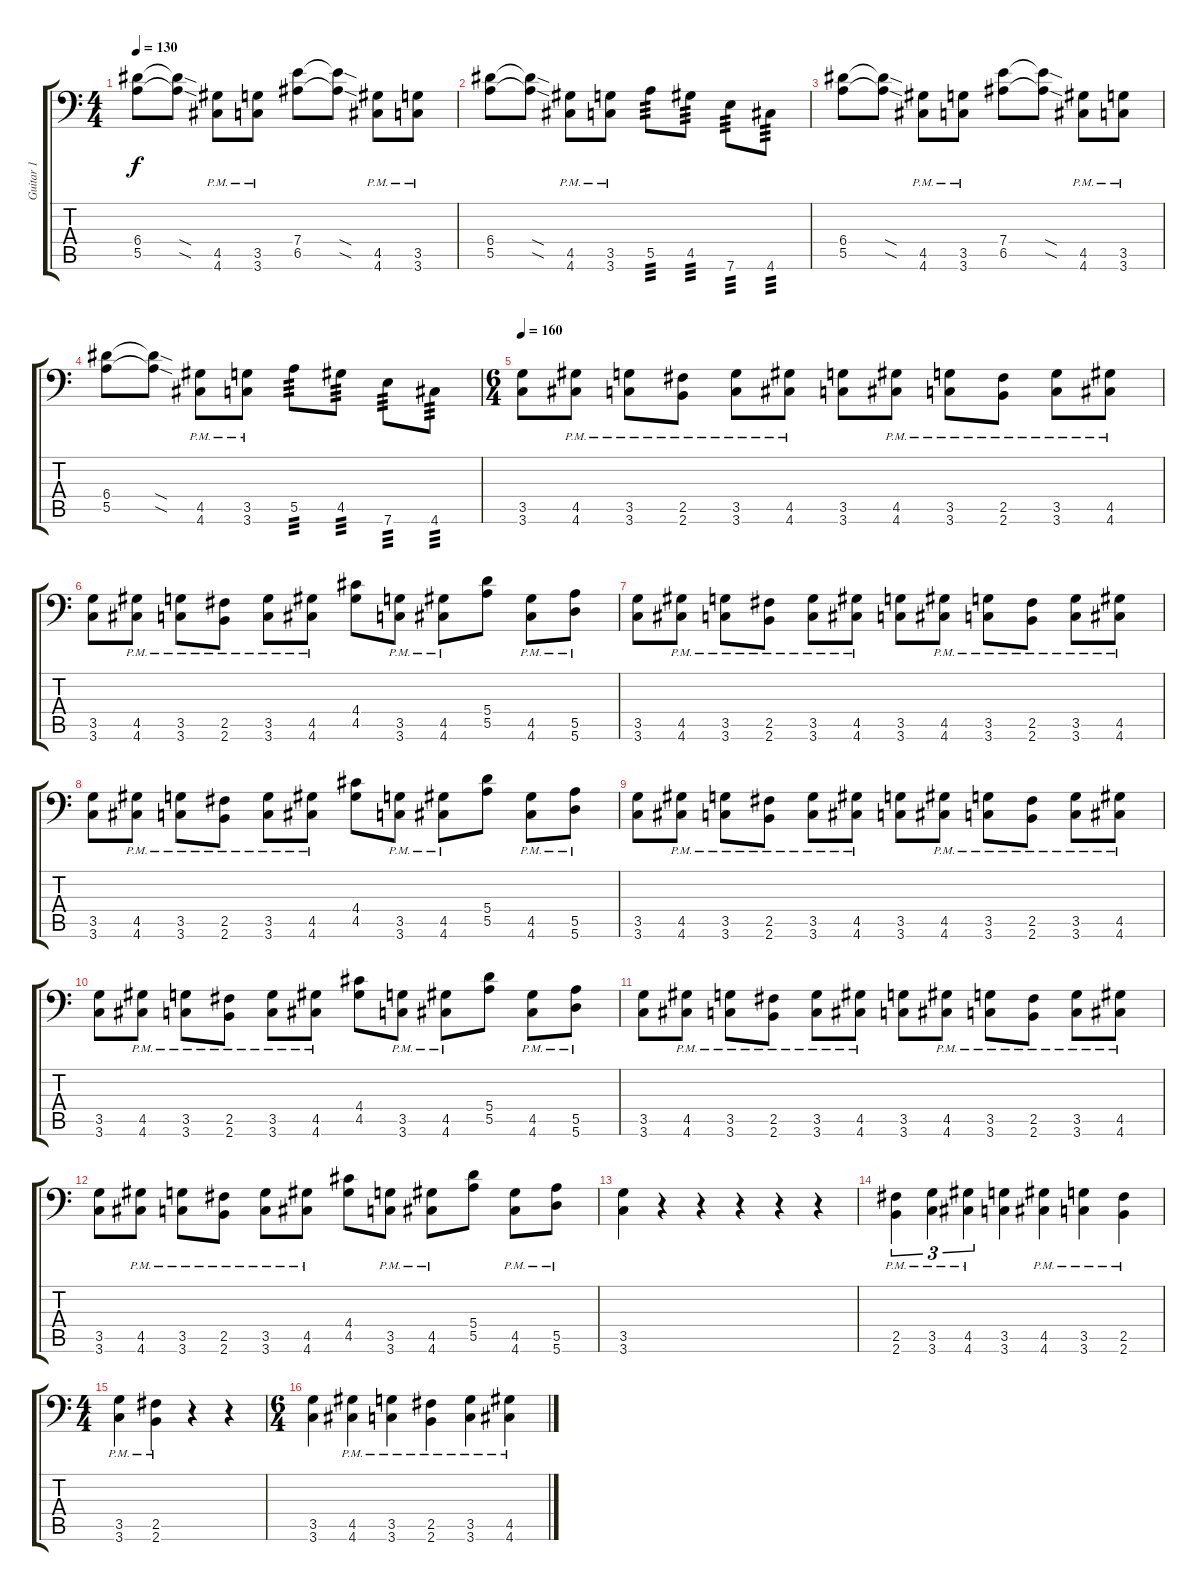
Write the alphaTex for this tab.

\track ("Guitar 1" "Guitar 1") {instrument distortionguitar}
\staff {score tabs}
\tuning (B3 Gb3 D3 A2 E2 A1) {hide}
\ts (4 4)
\tempo 130
\clef f4
\ks c
(6.4 5.5).8{dy f} (6.4{sod t} 5.5{sod t}).8 (4.5{pm} 4.6{pm}).8 (3.5{pm} 3.6{pm}).8 (7.4 6.5).8 (7.4{sod t} 6.5{sod t}).8 (4.5{pm} 4.6{pm}).8 (3.5{pm} 3.6{pm}).8 |
(6.4 5.5).8 (6.4{sod t} 5.5{sod t}).8 (4.5{pm} 4.6{pm}).8 (3.5{pm} 3.6{pm}).8 5.5.8{tp 3} 4.5.8{tp 3} 7.6.8{tp 3} 4.6.8{tp 3} |
(6.4 5.5).8 (6.4{sod t} 5.5{sod t}).8 (4.5{pm} 4.6{pm}).8 (3.5{pm} 3.6{pm}).8 (7.4 6.5).8 (7.4{sod t} 6.5{sod t}).8 (4.5{pm} 4.6{pm}).8 (3.5{pm} 3.6{pm}).8 |
(6.4 5.5).8 (6.4{sod t} 5.5{sod t}).8 (4.5{pm} 4.6{pm}).8 (3.5{pm} 3.6{pm}).8 5.5.8{tp 3} 4.5.8{tp 3} 7.6.8{tp 3} 4.6.8{tp 3} |
\ts (6 4)
\tempo 160
(3.5 3.6).8 (4.5{pm} 4.6{pm}).8 (3.5{pm} 3.6{pm}).8 (2.5{pm} 2.6{pm}).8 (3.5{pm} 3.6{pm}).8 (4.5{pm} 4.6{pm}).8 (3.5 3.6).8 (4.5{pm} 4.6{pm}).8 (3.5{pm} 3.6{pm}).8 (2.5{pm} 2.6{pm}).8 (3.5{pm} 3.6{pm}).8 (4.5{pm} 4.6{pm}).8 |
(3.5 3.6).8 (4.5{pm} 4.6{pm}).8 (3.5{pm} 3.6{pm}).8 (2.5{pm} 2.6{pm}).8 (3.5{pm} 3.6{pm}).8 (4.5{pm} 4.6{pm}).8 (4.4 4.5).8 (3.5{pm} 3.6{pm}).8 (4.5{pm} 4.6{pm}).8 (5.4 5.5).8 (4.5{pm} 4.6{pm}).8 (5.5{pm} 5.6{pm}).8 |
(3.5 3.6).8 (4.5{pm} 4.6{pm}).8 (3.5{pm} 3.6{pm}).8 (2.5{pm} 2.6{pm}).8 (3.5{pm} 3.6{pm}).8 (4.5{pm} 4.6{pm}).8 (3.5 3.6).8 (4.5{pm} 4.6{pm}).8 (3.5{pm} 3.6{pm}).8 (2.5{pm} 2.6{pm}).8 (3.5{pm} 3.6{pm}).8 (4.5{pm} 4.6{pm}).8 |
(3.5 3.6).8 (4.5{pm} 4.6{pm}).8 (3.5{pm} 3.6{pm}).8 (2.5{pm} 2.6{pm}).8 (3.5{pm} 3.6{pm}).8 (4.5{pm} 4.6{pm}).8 (4.4 4.5).8 (3.5{pm} 3.6{pm}).8 (4.5{pm} 4.6{pm}).8 (5.4 5.5).8 (4.5{pm} 4.6{pm}).8 (5.5{pm} 5.6{pm}).8 |
(3.5 3.6).8 (4.5{pm} 4.6{pm}).8 (3.5{pm} 3.6{pm}).8 (2.5{pm} 2.6{pm}).8 (3.5{pm} 3.6{pm}).8 (4.5{pm} 4.6{pm}).8 (3.5 3.6).8 (4.5{pm} 4.6{pm}).8 (3.5{pm} 3.6{pm}).8 (2.5{pm} 2.6{pm}).8 (3.5{pm} 3.6{pm}).8 (4.5{pm} 4.6{pm}).8 |
(3.5 3.6).8 (4.5{pm} 4.6{pm}).8 (3.5{pm} 3.6{pm}).8 (2.5{pm} 2.6{pm}).8 (3.5{pm} 3.6{pm}).8 (4.5{pm} 4.6{pm}).8 (4.4 4.5).8 (3.5{pm} 3.6{pm}).8 (4.5{pm} 4.6{pm}).8 (5.4 5.5).8 (4.5{pm} 4.6{pm}).8 (5.5{pm} 5.6{pm}).8 |
(3.5 3.6).8 (4.5{pm} 4.6{pm}).8 (3.5{pm} 3.6{pm}).8 (2.5{pm} 2.6{pm}).8 (3.5{pm} 3.6{pm}).8 (4.5{pm} 4.6{pm}).8 (3.5 3.6).8 (4.5{pm} 4.6{pm}).8 (3.5{pm} 3.6{pm}).8 (2.5{pm} 2.6{pm}).8 (3.5{pm} 3.6{pm}).8 (4.5{pm} 4.6{pm}).8 |
(3.5 3.6).8 (4.5{pm} 4.6{pm}).8 (3.5{pm} 3.6{pm}).8 (2.5{pm} 2.6{pm}).8 (3.5{pm} 3.6{pm}).8 (4.5{pm} 4.6{pm}).8 (4.4 4.5).8 (3.5{pm} 3.6{pm}).8 (4.5{pm} 4.6{pm}).8 (5.4 5.5).8 (4.5{pm} 4.6{pm}).8 (5.5{pm} 5.6{pm}).8 |
(3.5 3.6).4 r.4 r.4 r.4 r.4 r.4 |
(2.5{pm} 2.6{pm}).4{tu (3 2)} (3.5{pm} 3.6{pm}).4{tu (3 2)} (4.5{pm} 4.6{pm}).4{tu (3 2)} (3.5 3.6).4 (4.5{pm} 4.6{pm}).4 (3.5{pm} 3.6{pm}).4 (2.5{pm} 2.6{pm}).4 |
\ts (4 4)
(3.5{pm} 3.6{pm}).4 (2.5{pm} 2.6{pm}).4 r.4 r.4 |
\ts (6 4)
(3.5 3.6).4 (4.5{pm} 4.6{pm}).4 (3.5{pm} 3.6{pm}).4 (2.5{pm} 2.6{pm}).4 (3.5{pm} 3.6{pm}).4 (4.5{pm} 4.6{pm}).4
